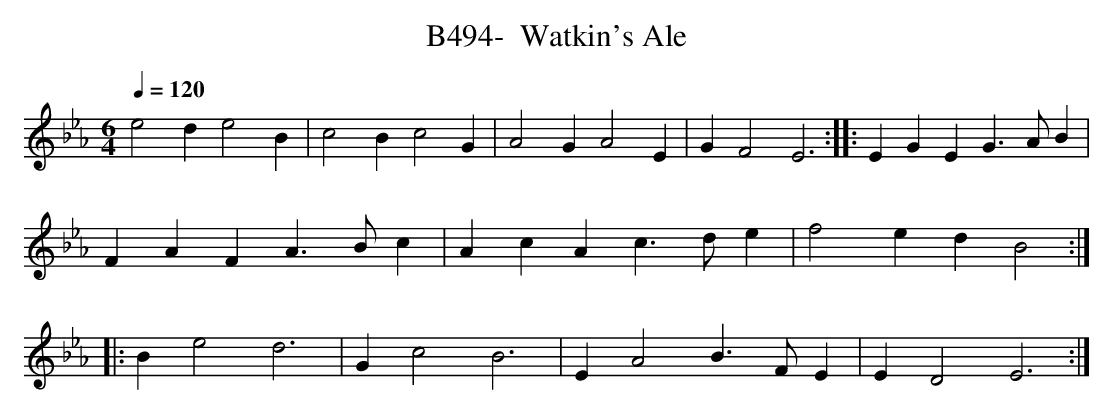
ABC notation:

X:1
T:B494-  Watkin's Ale
Q:1/4=120
L:1/4
M:6/4
K:Eb
e2de2B|c2Bc2G|A2GA2E|GF2E3::\
EGEG3/2A/B|FAFA3/2B/c|AcAc3/2d/e|f2edB2::\
Be2d3|Gc2B3|EA2B3/2F/E|ED2E3:|]
